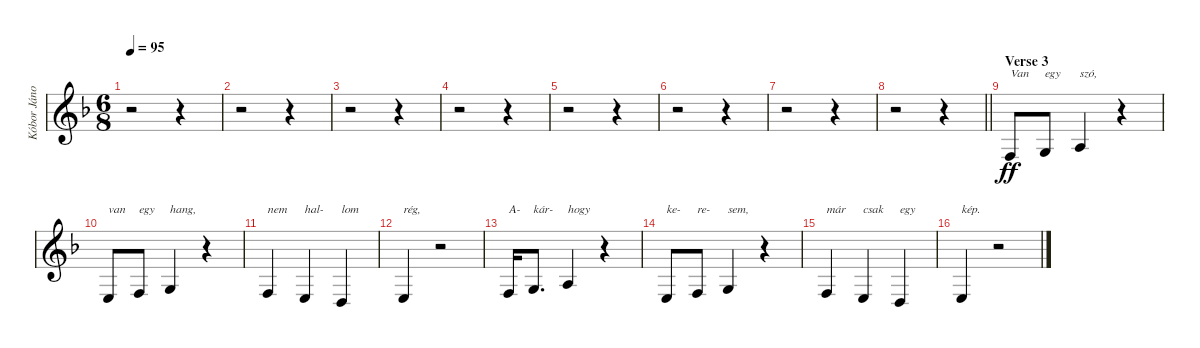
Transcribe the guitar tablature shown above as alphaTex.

\track ("Kóbor János" "Kóbor Jáno") {instrument voiceoohs}
\staff {score}
\tuning (E4 B3 G3 D3 A2 E2) {hide}
\ts (6 8)
\tempo 95
\clef g2
\ks dminor
r.2{dy ff} r.4 |
r.2 r.4 |
r.2 r.4 |
r.2 r.4 |
r.2 r.4 |
r.2 r.4 |
r.2 r.4 |
\barLineRight lightlight
r.2 r.4 |
\section ("" "Verse 3")
3.4.8{txt "Van"} 0.3.8{txt "egy"} 2.3.4{txt "szó,"} r.4 |
2.4.8{txt "van"} 3.4.8{txt "egy"} 0.3.4{txt "hang,"} r.4 |
3.4.4{txt "nem"} 2.4.4{txt "hal-"} 0.4.4{txt "lom"} |
2.4.4{txt "rég,"} r.2 |
3.4.16{txt "A-"} 0.3.8{d txt "kár-"} 2.3.4{txt "hogy"} r.4 |
2.4.8{txt "ke-"} 3.4.8{txt "re-"} 0.3.4{txt "sem,"} r.4 |
3.4.4{txt "már"} 2.4.4{txt "csak"} 0.4.4{txt "egy"} |
2.4.4{txt "kép."} r.2
